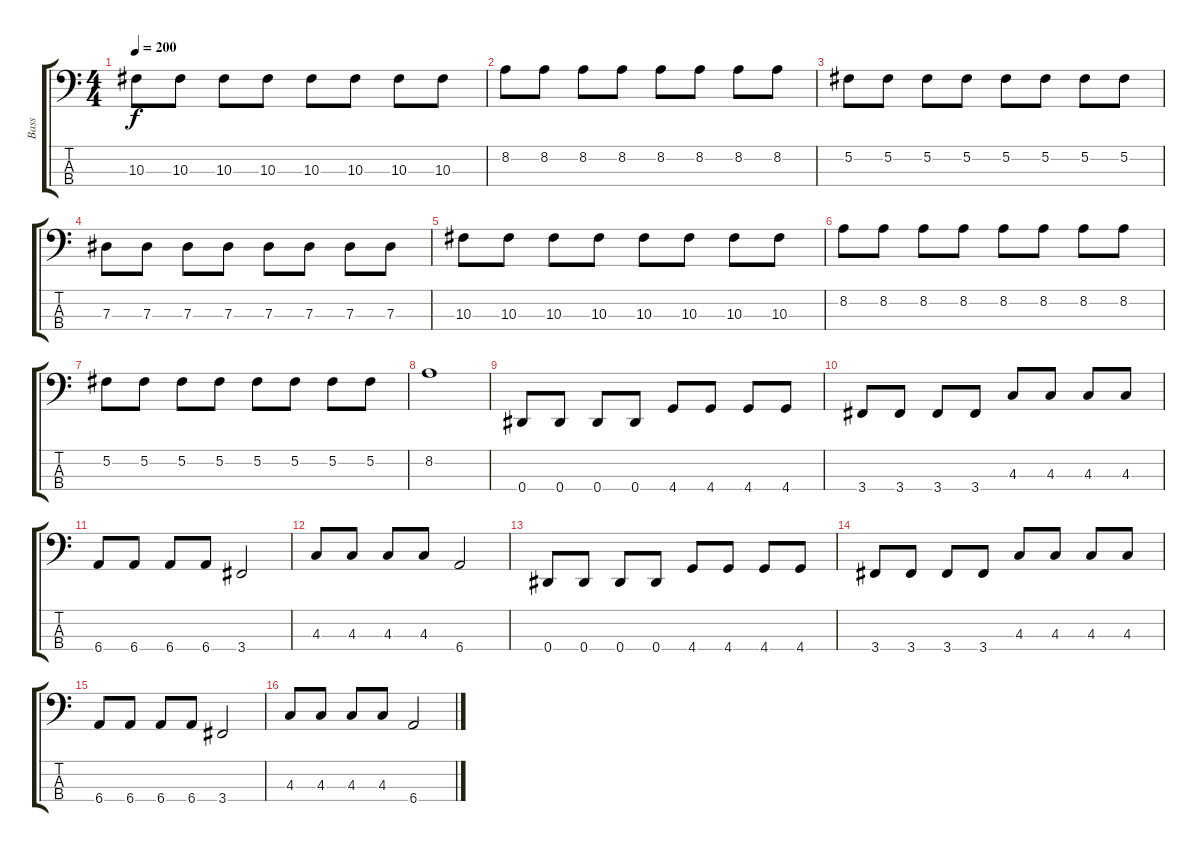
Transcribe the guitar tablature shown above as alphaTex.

\track ("Bass" "Bass") {instrument electricbasspick}
\staff {score tabs}
\tuning (Gb2 Db2 Ab1 Eb1) {hide}
\ts (4 4)
\tempo 200
\clef f4
\ks c
10.3.8{dy f} 10.3.8 10.3.8 10.3.8 10.3.8 10.3.8 10.3.8 10.3.8 |
8.2.8 8.2.8 8.2.8 8.2.8 8.2.8 8.2.8 8.2.8 8.2.8 |
5.2.8 5.2.8 5.2.8 5.2.8 5.2.8 5.2.8 5.2.8 5.2.8 |
7.3.8 7.3.8 7.3.8 7.3.8 7.3.8 7.3.8 7.3.8 7.3.8 |
10.3.8 10.3.8 10.3.8 10.3.8 10.3.8 10.3.8 10.3.8 10.3.8 |
8.2.8 8.2.8 8.2.8 8.2.8 8.2.8 8.2.8 8.2.8 8.2.8 |
5.2.8 5.2.8 5.2.8 5.2.8 5.2.8 5.2.8 5.2.8 5.2.8 |
8.2.1 |
0.4.8 0.4.8 0.4.8 0.4.8 4.4.8 4.4.8 4.4.8 4.4.8 |
3.4.8 3.4.8 3.4.8 3.4.8 4.3.8 4.3.8 4.3.8 4.3.8 |
6.4.8 6.4.8 6.4.8 6.4.8 3.4.2 |
4.3.8 4.3.8 4.3.8 4.3.8 6.4.2 |
0.4.8 0.4.8 0.4.8 0.4.8 4.4.8 4.4.8 4.4.8 4.4.8 |
3.4.8 3.4.8 3.4.8 3.4.8 4.3.8 4.3.8 4.3.8 4.3.8 |
6.4.8 6.4.8 6.4.8 6.4.8 3.4.2 |
4.3.8 4.3.8 4.3.8 4.3.8 6.4.2
